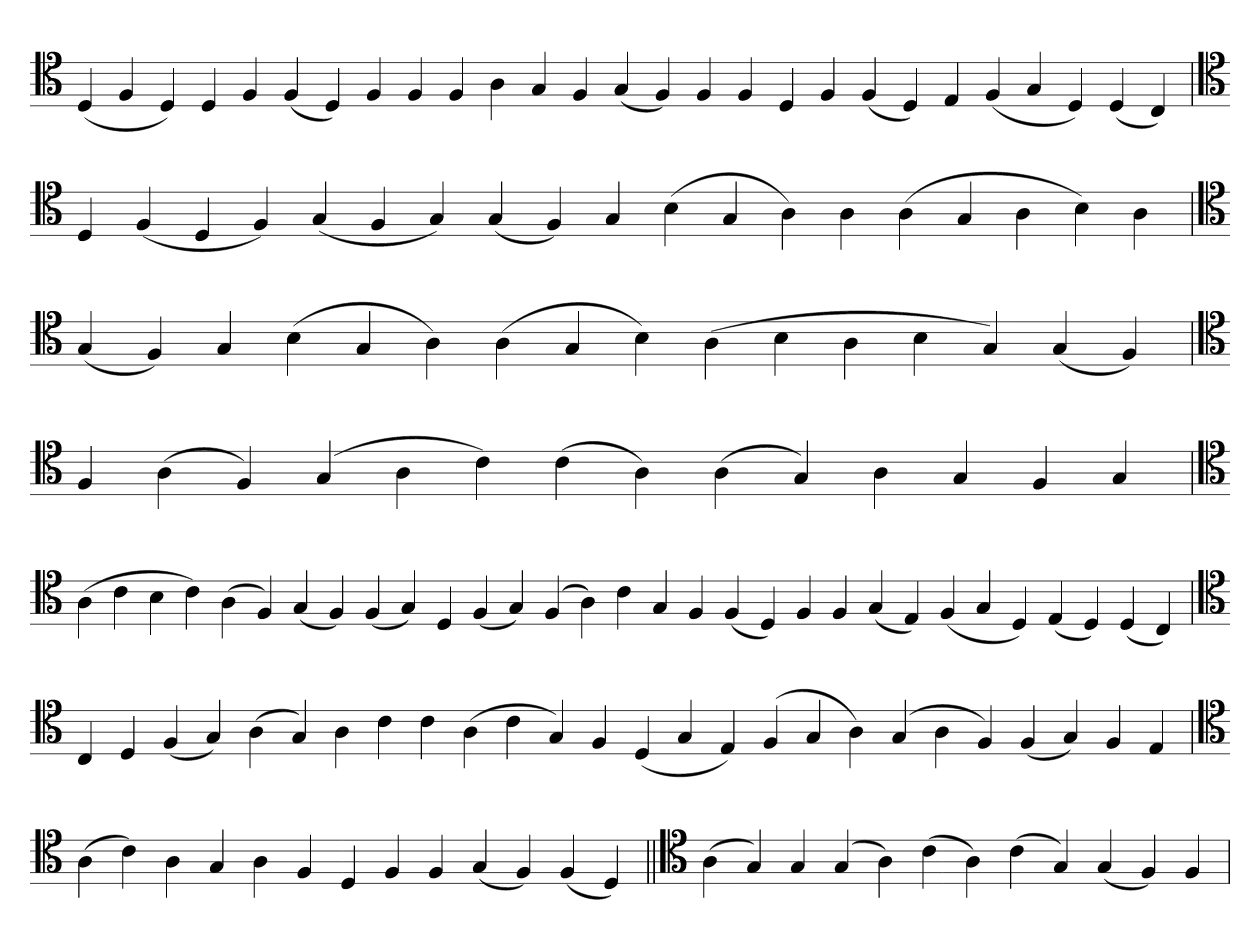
**kern
*part1
*staff1
*clefC4
=
(4D
4F
4D)
4D
4F
(4F
4D)
4F
4F
4F
4A
4G
4F
(4G
4F)
4F
4F
4D
4F
(4F
4D)
4E
(4F
4G
4D)
(4D
4C)
='
*clefC4
4D
(4F
4D
4F)
(4G
4F
4G)
(4G
4F)
4G
(4B
4G
4A)
4A
(4A
4G
4A
4B)
4A
='
*clefC4
(4G
4F)
4G
(4B
4G
4A)
(4A
4G
4B)
(4A
4B
4A
4B
4G)
(4G
4F)
=
*clefC4
4F
(4A
4F)
(4G
4A
4c)
(4c
4A)
(4A
4G)
4A
4G
4F
4G
=`
*clefC4
(4A
4c
4B
4c)
(4A
4F)
(4G
4F)
(4F
4G)
4D
(4F
4G)
(4F
4A)
4c
4G
4F
(4F
4D)
4F
4F
(4G
4E)
(4F
4G
4D)
(4E
4D)
(4D
4C)
=
*clefC4
4C
4D
(4F
4G)
(4A
4G)
4A
4c
4c
(4A
4c
4G)
4F
(4D
4G
4E)
(4F
4G
4A)
(4G
4A
4F)
(4F
4G)
4F
4E
=`
*clefC4
(4A
4c)
4A
4G
4A
4F
4D
4F
4F
(4G
4F)
(4F
4D)
=||
*clefC4
(4A
4G)
4G
(4G
4A)
(4c
4A)
(4c
4G)
(4G
4F)
4F
='
*-
